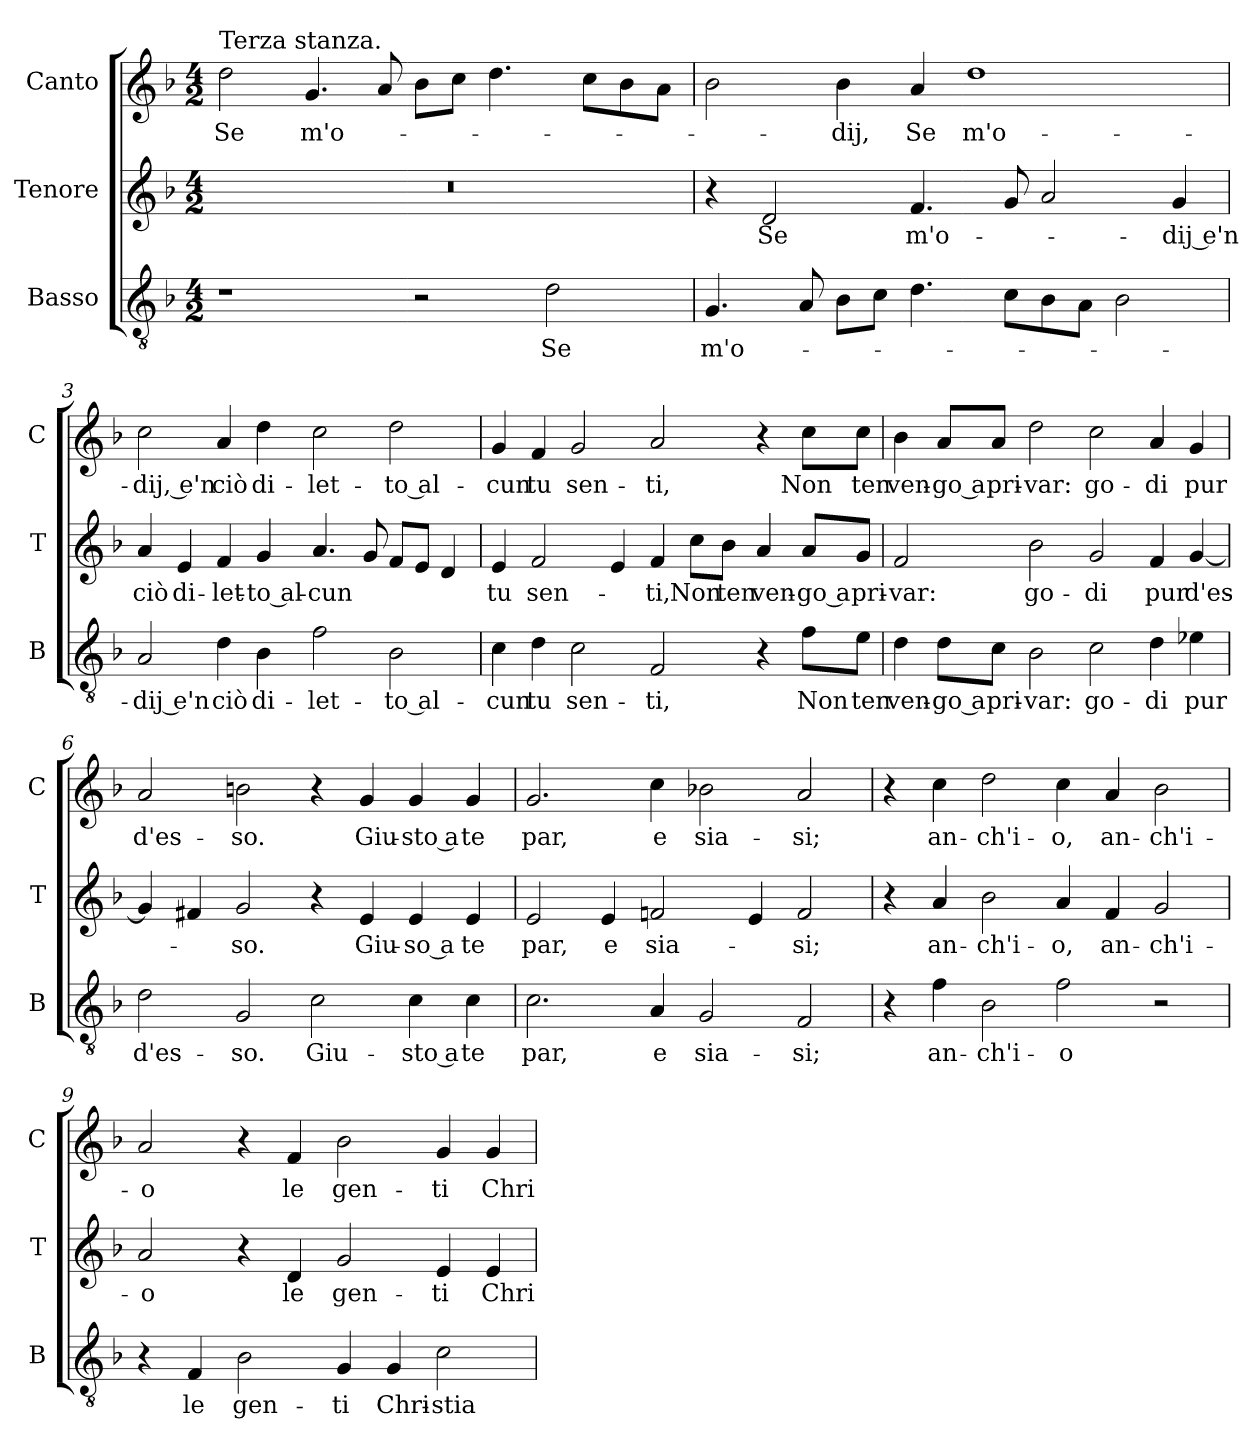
**kern	**text	**kern	**text	**kern	**text
*part3	*part3	*part2	*part2	*part1	*part1
*staff3	*staff3	*staff2	*staff2	*staff1	*staff1
*I"Basso	*	*I"Tenore	*	*I"Canto	*
*I'B	*	*I'T	*	*I'C	*
*clefGv2	*	*clefG2	*	*clefG2	*
*k[b-]	*	*k[b-]	*	*k[b-]	*
*F:	*	*F:	*	*F:	*
*M4/2	*	*M4/2	*	*M4/2	*
=1	=1	=1	=1	=1	=1
!	!	!	!	!LO:TX:a:t=Terza stanza.	!
1r	.	0r	.	2dd	Se
.	.	.	.	4.g	m'o-
.	.	.	.	8a	.
2r	.	.	.	8b-L	.
.	.	.	.	8ccJ	.
.	.	.	.	4.dd	.
2d	Se	.	.	.	.
.	.	.	.	8ccL	.
.	.	.	.	8b-	.
.	.	.	.	8aJ	.
=2	=2	=2	=2	=2	=2
4.G	m'o-	4r	.	2b-	.
.	.	2d	Se	.	.
8A	.	.	.	.	.
8B-L	.	.	.	4b-	-dij,
8cJ	.	.	.	.	.
4.d	.	4.f	m'o-	4a	Se
.	.	.	.	1dd	m'o-
8cL	.	8g	.	.	.
8B-	.	2a	.	.	.
8AJ	.	.	.	.	.
2B-	.	.	.	.	.
.	.	4g	-dij e'n	.	.
=3	=3	=3	=3	=3	=3
2A	-dij e'n	4a	ciò	2cc	-dij, e'n
.	.	4e	di-	.	.
4d	ciò	4f	-let-	4a	ciò
4B-	di-	4g	-to al-	4dd	di-
2f	-let-	4.a	-cun	2cc	-let-
.	.	8g	.	.	.
2B-	-to al-	8fL	.	2dd	-to al-
.	.	8eJ	.	.	.
.	.	4d	.	.	.
=4	=4	=4	=4	=4	=4
4c	-cun	4e	tu	4g	-cun
4d	tu	2f	sen-	4f	tu
2c	sen-	.	.	2g	sen-
.	.	4e	.	.	.
2F	-ti,	4f	-ti,	2a	-ti,
.	.	8ccL	Non	.	.
.	.	8b-J	ten	.	.
4r	.	4a	ven-	4r	.
8fL	Non	8aL	-go a	8ccL	Non
8eJ	ten	8gJ	pri-	8ccJ	ten
=5	=5	=5	=5	=5	=5
4d	ven-	2f	-var:	4b-	ven-
8dL	-go a	.	.	8aL	-go a
8cJ	pri-	.	.	8aJ	pri-
2B-	-var:	2b-	go-	2dd	-var:
2c	go-	2g	-di	2cc	go-
4d	-di	4f	pur	4a	-di
4e-X	pur	[4g	d'es-	4g	pur
=6	=6	=6	=6	=6	=6
2d	d'es-	4g]	.	2a	d'es-
.	.	4f#X	.	.	.
2G	-so.	2g	-so.	2bn	-so.
2c	Giu-	4r	.	4r	.
.	.	4e	Giu-	4g	Giu-
4c	-sto a	4e	-so a	4g	-sto a
4c	te	4e	te	4g	te
=7	=7	=7	=7	=7	=7
2.c	par,	2e	par,	2.g	par,
.	.	4e	e	.	.
4A	e	2fn	sia-	4cc	e
2G	sia-	.	.	2b-X	sia-
.	.	4e	.	.	.
2F	-si;	2f	-si;	2a	-si;
=8	=8	=8	=8	=8	=8
4r	.	4r	.	4r	.
4f	an-	4a	an-	4cc	an-
2B-	-ch'i-	2b-	-ch'i-	2dd	-ch'i-
2f	-o	4a	-o,	4cc	-o,
.	.	4f	an-	4a	an-
2r	.	2g	-ch'i-	2b-	-ch'i-
=9	=9	=9	=9	=9	=9
4r	.	2a	-o	2a	-o
4F	le	.	.	.	.
2B-	gen-	4r	.	4r	.
.	.	4d	le	4f	le
4G	-ti	2g	gen-	2b-	gen-
4G	Chri-	.	.	.	.
2c	-stia-	4e	-ti	4g	-ti
.	.	4e	Chri-	4g	Chri-
=	=	=	=	=	=
*-	*-	*-	*-	*-	*-
